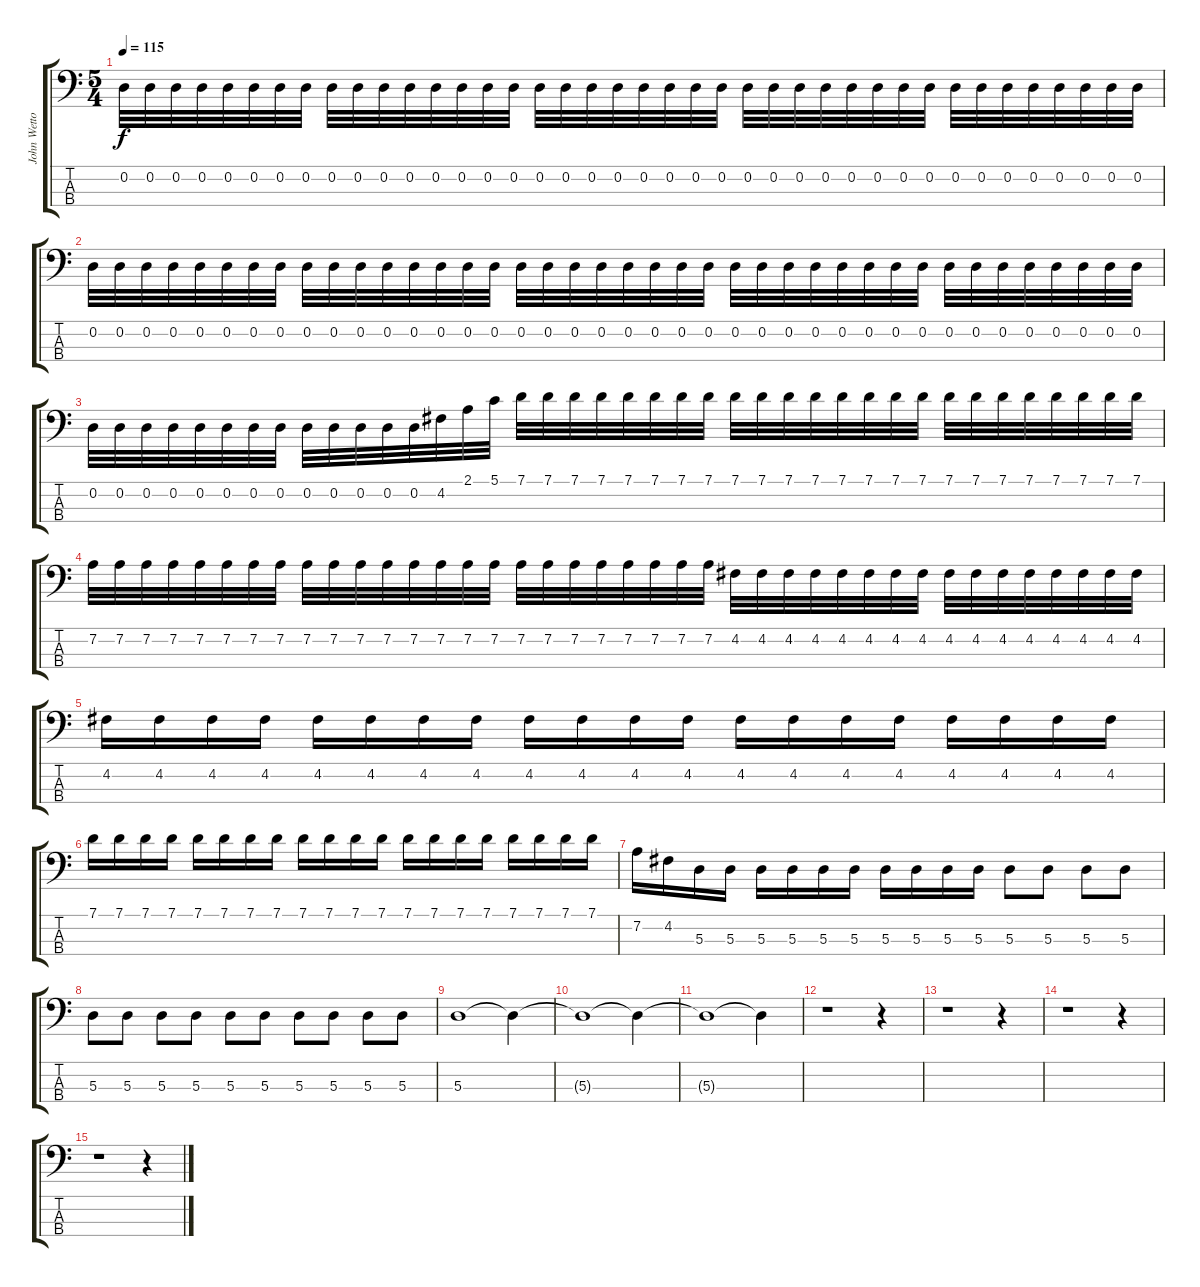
\track ("John Wetton Bass" "John Wetto") {instrument slapbass2}
\staff {score tabs}
\tuning (G2 D2 A1 E1) {hide}
\ts (5 4)
\tempo 115
\clef f4
\ks c
0.2.32{dy f} 0.2.32 0.2.32 0.2.32 0.2.32 0.2.32 0.2.32 0.2.32 0.2.32 0.2.32 0.2.32 0.2.32 0.2.32 0.2.32 0.2.32 0.2.32 0.2.32 0.2.32 0.2.32 0.2.32 0.2.32 0.2.32 0.2.32 0.2.32 0.2.32 0.2.32 0.2.32 0.2.32 0.2.32 0.2.32 0.2.32 0.2.32 0.2.32 0.2.32 0.2.32 0.2.32 0.2.32 0.2.32 0.2.32 0.2.32 |
0.2.32 0.2.32 0.2.32 0.2.32 0.2.32 0.2.32 0.2.32 0.2.32 0.2.32 0.2.32 0.2.32 0.2.32 0.2.32 0.2.32 0.2.32 0.2.32 0.2.32 0.2.32 0.2.32 0.2.32 0.2.32 0.2.32 0.2.32 0.2.32 0.2.32 0.2.32 0.2.32 0.2.32 0.2.32 0.2.32 0.2.32 0.2.32 0.2.32 0.2.32 0.2.32 0.2.32 0.2.32 0.2.32 0.2.32 0.2.32 |
0.2.32 0.2.32 0.2.32 0.2.32 0.2.32 0.2.32 0.2.32 0.2.32 0.2.32 0.2.32 0.2.32 0.2.32 0.2.32 4.2.32 2.1.32 5.1.32 7.1.32 7.1.32 7.1.32 7.1.32 7.1.32 7.1.32 7.1.32 7.1.32 7.1.32 7.1.32 7.1.32 7.1.32 7.1.32 7.1.32 7.1.32 7.1.32 7.1.32 7.1.32 7.1.32 7.1.32 7.1.32 7.1.32 7.1.32 7.1.32 |
7.2.32 7.2.32 7.2.32 7.2.32 7.2.32 7.2.32 7.2.32 7.2.32 7.2.32 7.2.32 7.2.32 7.2.32 7.2.32 7.2.32 7.2.32 7.2.32 7.2.32 7.2.32 7.2.32 7.2.32 7.2.32 7.2.32 7.2.32 7.2.32 4.2.32 4.2.32 4.2.32 4.2.32 4.2.32 4.2.32 4.2.32 4.2.32 4.2.32 4.2.32 4.2.32 4.2.32 4.2.32 4.2.32 4.2.32 4.2.32 |
4.2.16 4.2.16 4.2.16 4.2.16 4.2.16 4.2.16 4.2.16 4.2.16 4.2.16 4.2.16 4.2.16 4.2.16 4.2.16 4.2.16 4.2.16 4.2.16 4.2.16 4.2.16 4.2.16 4.2.16 |
7.1.16 7.1.16 7.1.16 7.1.16 7.1.16 7.1.16 7.1.16 7.1.16 7.1.16 7.1.16 7.1.16 7.1.16 7.1.16 7.1.16 7.1.16 7.1.16 7.1.16 7.1.16 7.1.16 7.1.16 |
7.2.16 4.2.16 5.3.16 5.3.16 5.3.16 5.3.16 5.3.16 5.3.16 5.3.16 5.3.16 5.3.16 5.3.16 5.3.8 5.3.8 5.3.8 5.3.8 |
5.3.8 5.3.8 5.3.8 5.3.8 5.3.8 5.3.8 5.3.8 5.3.8 5.3.8 5.3.8 |
5.3.1 5.3{t}.4 |
5.3{t}.1 5.3{t}.4 |
5.3{t}.1 5.3{t}.4 |
r.1 r.4 |
r.1 r.4 |
r.1 r.4 |
r.1 r.4
